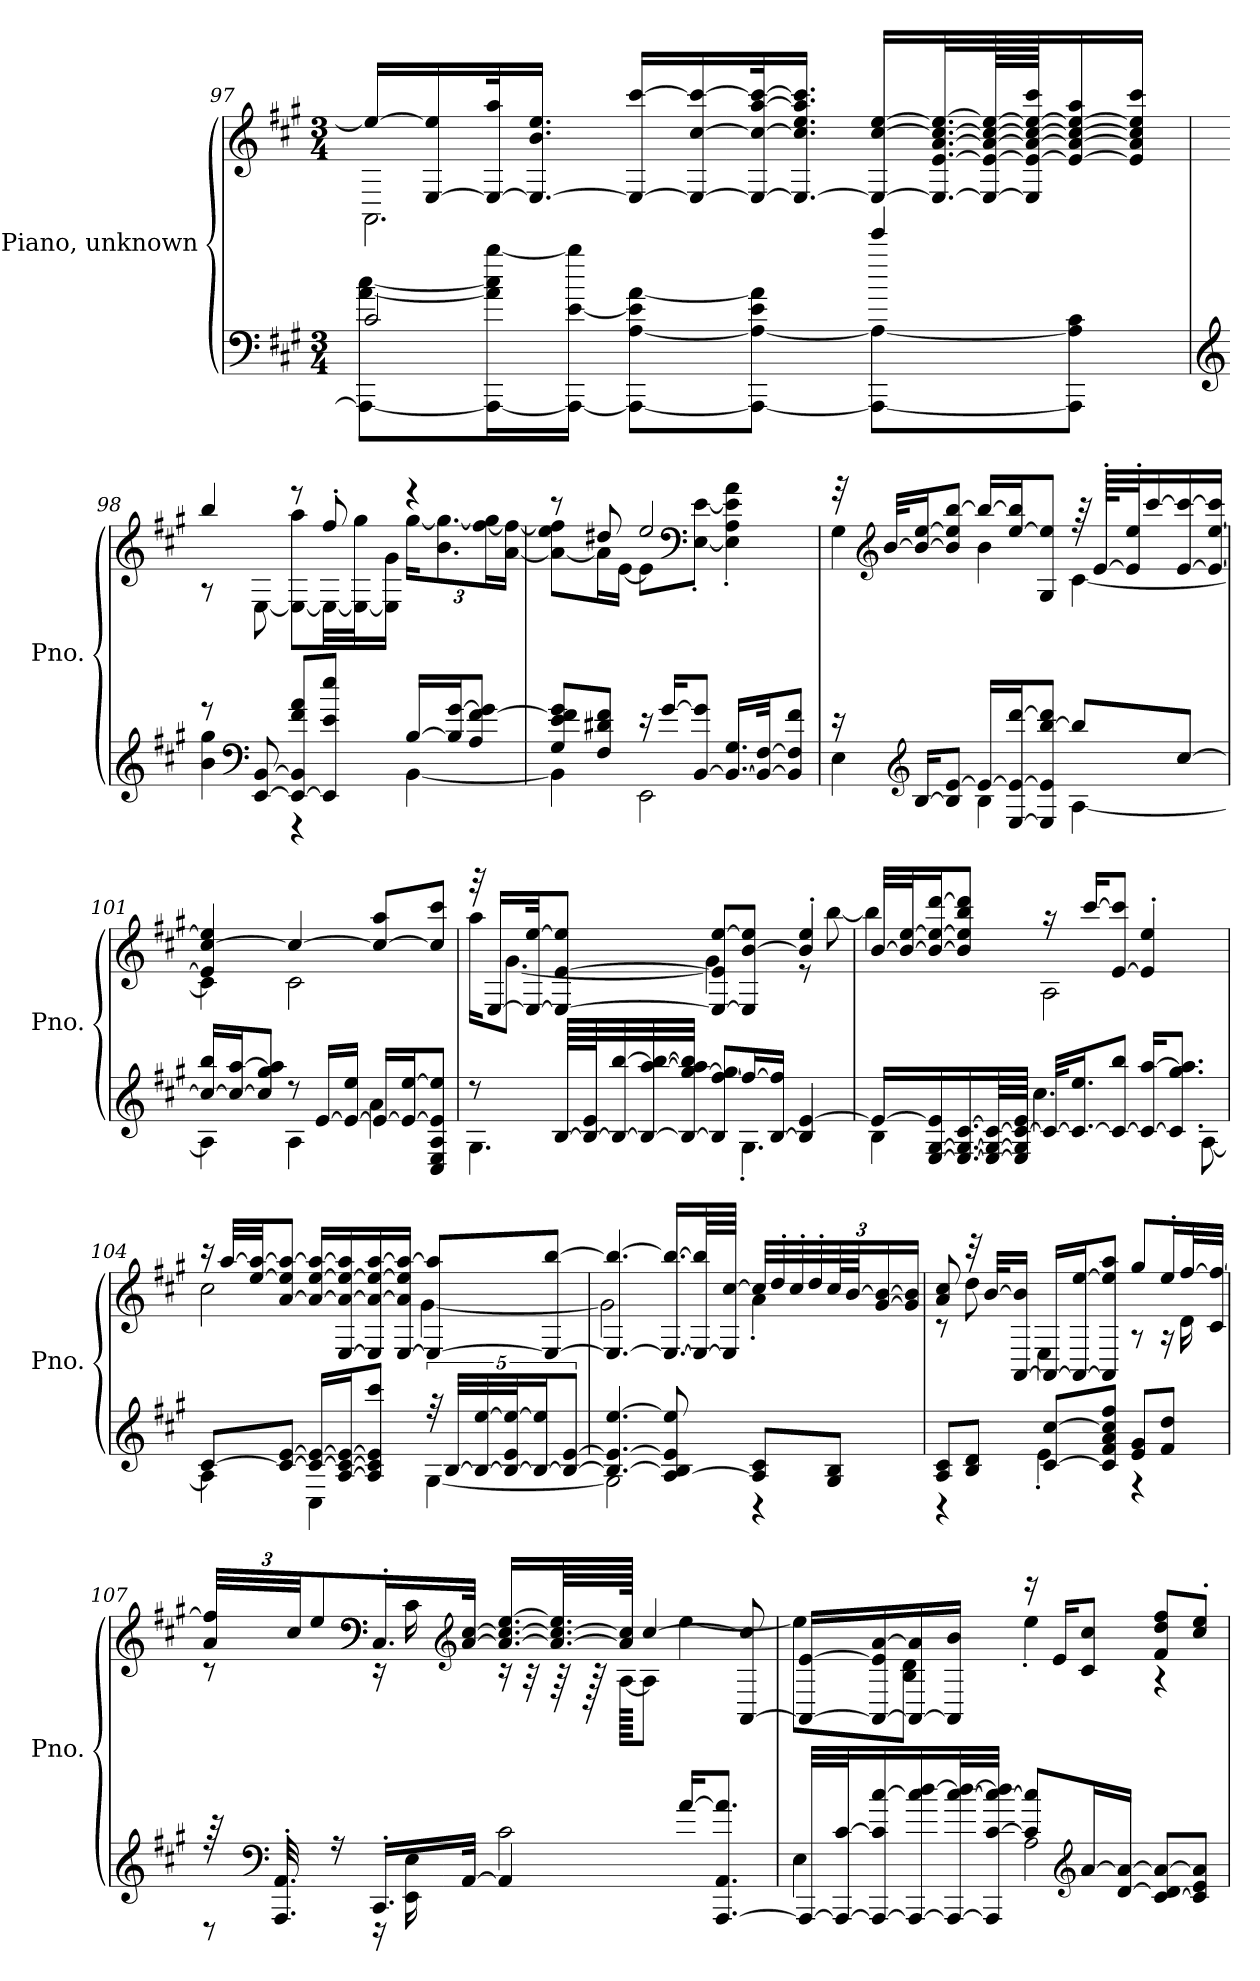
**kern	**kern
*part1	*part1
*staff2	*staff1
*I"Piano, unknown	*
*I'Pno.	*
!!LO:LB:g=z
*clefF4	*clefG2
*k[f#c#g#]	*k[f#c#g#]
*M3/4	*M3/4
=97	=97
*^	*^
2c#/	8AAA\_ [8a\ [8cc#\L	16ee/LL_	2.AA\
.	.	[16E/ 16ee/]	.
.	16AAA\_ 16a\] 16cc#\] [16bb\L	32E/_ 32aa/K	.
.	.	16.E/_ 16.b/ 16.ee/JJ	.
.	16AAA\_ [16e\ 16bb\]JJ	.	.
.	8AAA\_ [8A\ 8e\] [8a\L	16E/_ [16ccc#/LL	.
.	.	16E/_ [16cc#/ 16ccc#/_	.
.	8AAA\_ 8A\_ 8e\ 8a\]J	32E/_ 32cc#/_ [32aa/ 32ccc#/_K	.
.	.	16.E/_ 16.cc#/] 16.ee/ 16.aa/] 16.ccc#/]JJ	.
4eee/	8AAA\_ 8A\_L	16E/_ [16cc#/ [16ee/LL	.
.	.	32.E/_ [32.e/ [32.a/ 32.cc#/_ 32.ee/_L	.
.	.	128E/_ 128e/_ 128a/_ 128cc#/_ 128ee/_LL	.
.	.	128E/] 128e/_ 128a/_ 128cc#/_ 128ee/_ 128ccc#/JJJ	.
.	8AAA\] 8A\] 8c#\J	16e/_ 16a/_ 16cc#/_ 16ee/_ 16aa/	.
.	.	16e/] 16a/] 16cc#/] 16ee/] 16ccc#/JJ	.
=98	=98	=98	=98
*clefG2	*	*	*
8r	4b\ 4gg#\	4bb/	8r
*clefF4	*	*	*
[8EE/ [8BB/	.	.	[8E\
8EE/_ 8BB/] 8f#/ 8a/L	4r	8r	8E\_ 8aa\L
8EE/] 8e/ 8ee/J	.	8ff#'/	32E\LL_
.	.	.	32E\_ 32gg#\J
.	.	.	16E\] 16g#\JJ
*	*	*	*Xbrackettup
[16B/LL	[4BB\	4r	[24gg#\KL
.	.	.	12.b\ 12.gg#\_
16B/] [16g#/J	.	.	.
8A/ [8f#/ 8g#/]J	.	.	.
.	.	.	[24ff#\ 24gg#\]L
.	.	.	[24a\ 24ff#\_JJ
!!LO:PB:g=z	!!
=99	=99	=99	=99
8G#/ 8e/ 8f#/] 8g#/L	4BB\]	8r	8a\_ 8ee\ 8ff#\]L
8F#/ 8d#X/ 8f#/J	.	8dd#X/	16a\L]
.	.	.	[16e\JJ
16r	2EE\	2ee/	8e\L]
[16g#/KL	.	.	.
*	*	*clefF4	*
[8BB/ 8g#/]J	.	.	[8E\' [8e\'J
16.BB/_ 16.G#/LL	.	.	4E\]' 4A\' 4e\]' 4a\'
32BB/_ [32F#/JK	.	.	.
8BB/] 8F#/] 8f#/J	.	.	.
=100	=100	=100	=100
16r	4E\	32r	4G#\
*	*	*clefG2	*
.	.	[32b/KLL	.
*clefG2	*	*	*
[16B/KL	.	16b/_ [16ee/J	.
8B/] [8e/J	.	8b/] 8ee/] [8bb/J	.
16e/LL_	4B\	16bb/LL_	4b\
[16E/ 16e/_ [16ddd/J	.	[16ee/ 16bb/]J	.
8E/] 8e/] [8bb/ 8ddd/]J	.	8G#/ 8ee/]J	.
8bb/L]	[4A\	64r	[4c#\
.	.	[64e'/KLLL	.
.	.	32e/]' 32ee/'J	.
.	.	[16ccc#/	.
[8cc#/J	.	[16e/ 16ccc#/_	.
.	.	16e/_ [16ee/ 16ccc#/]JJ	.
!!LO:LB:g=z	!!
=101	=101	=101	=101
16cc#/_ 16bb/LL	4A\]	4e/] [4cc#/ 4ee/]	4c#\]
16cc#/_ [16aa/J	.	.	.
8cc#/] 8gg#/ 8aa/]J	.	.	.
8r	4A\	4cc#/_	2c#\
[16e/LL	.	.	.
16e/_ 16ee/JJ	.	.	.
16e/LL_	4a\	8cc#/_ 8aa/L	.
16e/_ [16ee/J	.	.	.
8C#/ 8E/ 8A/ 8e/] 8ee/]J	.	8cc#/] 8ccc#/J	.
=102	=102	=102	=102
8r	4.G#\	32r	16aa\KL
.	.	[16E/LL	.
.	.	.	[8.g#\J
.	.	32E/_ [32ee/JK	.
[64B/LLLL	.	8E/_ [8e/ 8ee/]J	.
64B/_ 64e/J	.	.	.
32B/_ [32bb/	.	.	.
32B/_ [32aa/ 32bb/_	.	.	.
32B/_ [32gg#/ 32aa/] 32bb/]JJJ	.	.	.
8B/] [8ff#/ 8gg#/]L	.	8E/_ 8e/] [8ee/L	4g#\]
16ff#/L_	4.G#'\	8E/] [8b/ 8ee/]J	.
[16B/ 16ff#/]JJ	.	.	.
4B/] [4e/	.	4b/]' 4ee/'	8r
.	.	.	[8bb\
!!LO:LB:g=z	!!
=103	=103	=103	=103
16e/LL_	4B\	[32b/LLL	4bb\]
.	.	32b/_ [32ee/J	.
[16E/ [16G#/ 16e/]	.	16b/_ 16ee/_ [16ddd/J	.
16.E/_ 16.G#/_ [16.c#/	.	8b/] 8ee/] 8bb/ 8ddd/]J	.
64E/_ 64G#/_ 64c#/_LL	.	.	.
64E/] 64G#/] 64c#/_ 64e/JJJJ	.	.	.
32c#/KLL_	4.cc#\	16r	2A\
16.c#/_ 16.ee/J	.	.	.
.	.	[16ccc#/KL	.
8c#/_ 8bb/J	.	[8e/ 8ccc#/]J	.
16c#/_ [16aa/KL	.	4e/]' 4ee/'	.
8.c#/] 8.gg#/ 8.aa/]J	.	.	.
.	[8A\	.	.
=104	=104	=104	=104
[8c#/L	4A\]	16r	2cc#\
.	.	[32aa/LLL	.
.	.	[32ee/ 32aa/_JJ	.
8c#/_ [8e/J	.	[8a/ 8ee/] 8aa/_J	.
16c#/_ 16e/_LL	4C#\	16a/_ [16ee/ 16aa/_LL	.
[16A/ 16c#/_ 16e/_J	.	[16E/ 16a/_ 16ee/_ 16aa/]	.
8A/] 8c#/] 8e/] 8ccc#/J	.	16E/] 16a/_ 16ee/_ [16aa/	.
.	.	[16E/ 16a/] 16ee/] 16aa/_JJ	.
40r	[4G#\	8E/_ 8aa/]L	[4g#\
[40B/LLL	.	.	.
40B/_ [40ee/	.	.	.
40B/_ 40e/ 40ee/_J	.	.	.
20B/_ 20ee/]J	.	.	.
.	.	8E/_ [8bb/J	.
10B/_ [10e/J	.	.	.
!!LO:LB:g=z	!!
=105	=105	=105	=105
4.B/_ 4.e/_ [4.ee/	2G#\]	4.E/_ 4.bb/_	2g#\]
[8A/ 8B/] 8e/] 8ee/]	.	16.E/_ 16.bb/_LL	.
.	.	64E/_ 64bb/]LL	.
.	.	64E/] [64cc#/JJJJ	.
8A/] 8c#/L	4r	32cc#/LLL]	4a'\
.	.	32dd'/	.
.	.	32cc#'/	.
.	.	32dd'/	.
8G#/ 8B/J	.	96cc#/L	.
.	.	[96b/JJ	.
.	.	[24g#/ 24b/_	.
.	.	16g#/] 16b/]JJ	.
=106	=106	=106	=106
8A/ 8c#/L	4r	8a/ 8cc#/	8r
8B/ 8d/J	.	32r	8dd\
.	.	[32b/KLL	.
.	.	[16AA/ 16b/]JJ	.
[8c#/ [8cc#/L	4e'\	16AA/LL_	4E\
.	.	16AA/_ [16ee/J	.
8c#/] 8f#/ 8a/ 8cc#/] 8ff#/J	.	8AA/] 8ee/] 8aa/J	.
8e/ 8g#/L	4r	8gg#/L	8r
8f#/ 8dd/J	.	16ee'/L	16r
.	.	[32ff#/L	16d\
.	.	32c#/ 32ff#/_JJJ	.
!!LO:LB:g=z	!!
=107	=107	=107	=107
64r	8r	48a/ 48ff#/]LLL	8r
*clefF4	*	*	*
32.AAA/' 32.AA/'	.	.	.
.	.	48cc#/JJ	.
.	.	12ee/	.
16r	.	.	.
*	*	*clefF4	*
16.CC#'/LL	16r	16.C#'/L	16r
.	16EE\ 16E\	.	16c#\
*	*	*clefG2	*
[32AA/JJk	.	[32a/ [32cc#/JJk	.
4AA/]	2c#\	16.a/_ 16.cc#/_ [16.ee/LL	16r
.	.	.	32r
.	.	64.a/_ 64.cc#/_ 64.ee/]LL	64r
.	.	.	128r
.	.	128a/] 128cc#/]JJJJk	[128A\KKKKL
.	.	[4cc#/	8A\J]
[16a/KL	.	.	[4ee\
[8.AAA/ 8.AA/ 8.a/]J	.	.	.
.	.	[8AA/ 8cc#/]	.
!!LO:LB:g=z	!!
=108	=108	=108	=108
32AAA/LLL_	4E\	16AA/_ [16e/LL	8ee\L]
32AAA/_ [32c#/J	.	.	.
16AAA/_ 16c#/] [16cc#/	.	16AA/_ 16e/] [16a/	.
16AAA/_ 16cc#/] [16dd/	.	16AA/_ 16a/]	8B\ 8d\J
32AAA/_ [32cc#/ 32dd/_L	.	16AA/] 16b/JJ	.
32AAA/] [32c#/ 32cc#/_ 32dd/]JJJ	.	.	.
8c#/] 8cc#/]L	2A\	16r	4ee'\
.	.	16e/KL	.
*clefG2	*	*	*
[16a/L	.	8c#/ 8cc#/J	.
[16d/ 16a/_JJ	.	.	.
[8c#/ 8d/] 8a/_L	.	8f#/ 8dd/ 8ff#/L	4r
8c#/] 8e/ 8a/]J	.	8cc#/' 8ee/'J	.
*v	*v	*	*
*	*v	*v
=	=
*-	*-
